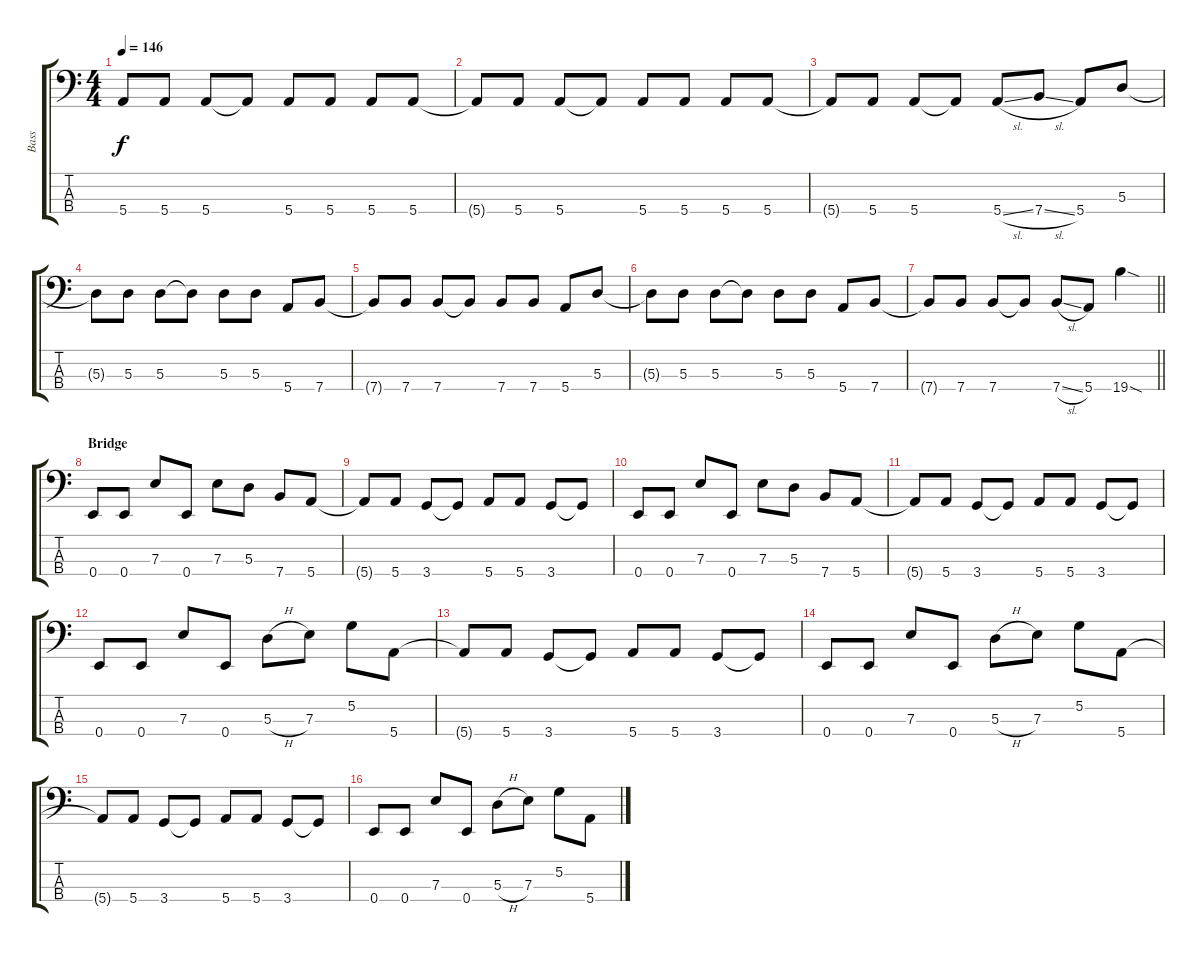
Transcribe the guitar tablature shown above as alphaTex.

\track ("Bass" "Bass") {instrument electricbassfinger}
\staff {score tabs}
\tuning (G2 D2 A1 E1) {hide}
\ts (4 4)
\tempo 146
\clef f4
\ks c
5.4{t}.8{dy f} 5.4.8 5.4.8 5.4{t}.8 5.4.8 5.4.8 5.4.8 5.4.8 |
5.4{t}.8 5.4.8 5.4.8 5.4{t}.8 5.4.8 5.4.8 5.4.8 5.4.8 |
5.4{t}.8 5.4.8 5.4.8 5.4{t}.8 5.4{sl}.8 7.4{sl}.8 5.4.8 5.3.8 |
5.3{t}.8 5.3.8 5.3.8 5.3{t}.8 5.3.8 5.3.8 5.4.8 7.4.8 |
7.4{t}.8 7.4.8 7.4.8 7.4{t}.8 7.4.8 7.4.8 5.4.8 5.3.8 |
5.3{t}.8 5.3.8 5.3.8 5.3{t}.8 5.3.8 5.3.8 5.4.8 7.4.8 |
\barLineRight lightlight
7.4{t}.8 7.4.8 7.4.8 7.4{t}.8 7.4{sl}.8 5.4.8 19.4{sod}.4 |
\section ("" "Bridge")
0.4.8 0.4.8 7.3.8 0.4.8 7.3.8 5.3.8 7.4.8 5.4.8 |
5.4{t}.8 5.4.8 3.4.8 3.4{t}.8 5.4.8 5.4.8 3.4.8 3.4{t}.8 |
0.4.8 0.4.8 7.3.8 0.4.8 7.3.8 5.3.8 7.4.8 5.4.8 |
5.4{t}.8 5.4.8 3.4.8 3.4{t}.8 5.4.8 5.4.8 3.4.8 3.4{t}.8 |
0.4.8 0.4.8 7.3.8 0.4.8 5.3{h}.8 7.3.8 5.2.8 5.4.8 |
5.4{t}.8 5.4.8 3.4.8 3.4{t}.8 5.4.8 5.4.8 3.4.8 3.4{t}.8 |
0.4.8 0.4.8 7.3.8 0.4.8 5.3{h}.8 7.3.8 5.2.8 5.4.8 |
5.4{t}.8 5.4.8 3.4.8 3.4{t}.8 5.4.8 5.4.8 3.4.8 3.4{t}.8 |
0.4.8 0.4.8 7.3.8 0.4.8 5.3{h}.8 7.3.8 5.2.8 5.4.8
